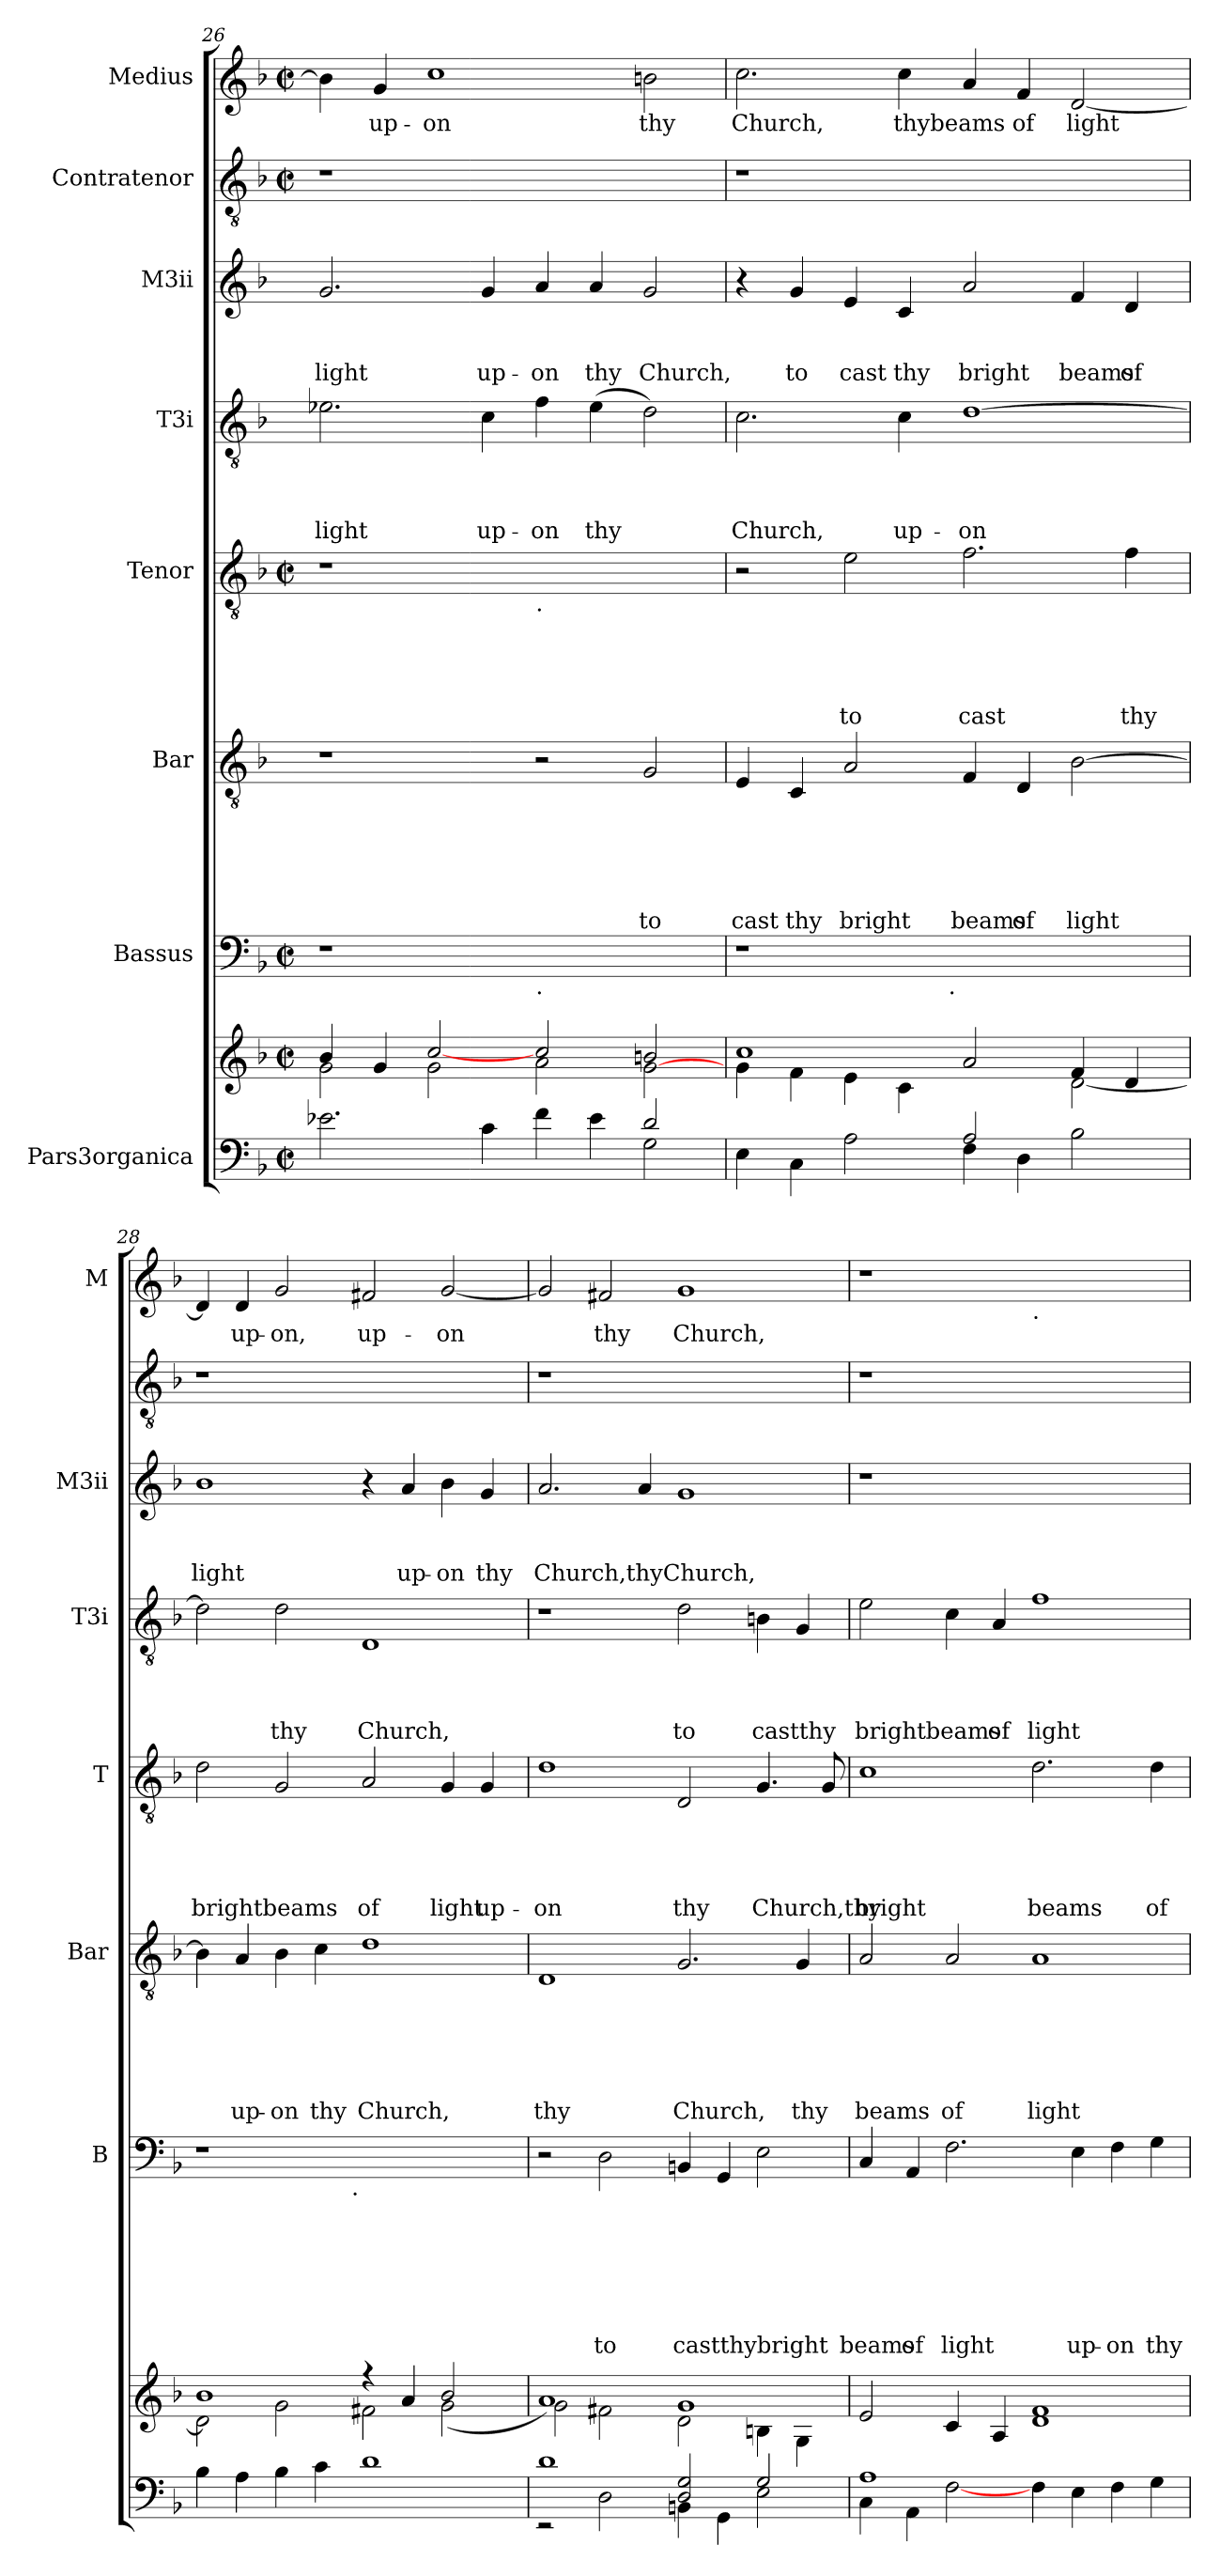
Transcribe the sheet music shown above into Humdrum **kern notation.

**kern	**kern	**kern	**text	**text	**text	**text	**text	**text	**text	**kern	**text	**text	**text	**text	**text	**text	**kern	**text	**text	**text	**text	**text	**kern	**text	**text	**text	**text	**kern	**text	**text	**text	**kern	**kern	**text
*part8	*part8	*part7	*part7	*part7	*part7	*part7	*part7	*part7	*part7	*part6	*part6	*part6	*part6	*part6	*part6	*part6	*part5	*part5	*part5	*part5	*part5	*part5	*part4	*part4	*part4	*part4	*part4	*part3	*part3	*part3	*part3	*part2	*part1	*part1
*staff9	*staff8	*staff7	*staff7	*staff7	*staff7	*staff7	*staff7	*staff7	*staff7	*staff6	*staff6	*staff6	*staff6	*staff6	*staff6	*staff6	*staff5	*staff5	*staff5	*staff5	*staff5	*staff5	*staff4	*staff4	*staff4	*staff4	*staff4	*staff3	*staff3	*staff3	*staff3	*staff2	*staff1	*staff1
*I"Pars3organica	*	*I"Bassus	*	*	*	*	*	*	*	*I"Bar	*	*	*	*	*	*	*I"Tenor	*	*	*	*	*	*I"T3i	*	*	*	*	*I"M3ii	*	*	*	*I"Contratenor	*I"Medius	*
*	*	*I'B	*	*	*	*	*	*	*	*I'Bar	*	*	*	*	*	*	*I'T	*	*	*	*	*	*I'T3i	*	*	*	*	*I'M3ii	*	*	*	*	*I'M	*
!!LO:PB:g=z
*clefF4	*clefG2	*clefF4	*	*	*	*	*	*	*	*clefGv2	*	*	*	*	*	*	*clefGv2	*	*	*	*	*	*clefGv2	*	*	*	*	*clefG2	*	*	*	*clefGv2	*clefG2	*
*k[b-]	*k[b-]	*k[b-]	*	*	*	*	*	*	*	*k[b-]	*	*	*	*	*	*	*k[b-]	*	*	*	*	*	*k[b-]	*	*	*	*	*k[b-]	*	*	*	*k[b-]	*k[b-]	*
*F:	*F:	*F:	*	*	*	*	*	*	*	*F:	*	*	*	*	*	*	*F:	*	*	*	*	*	*F:	*	*	*	*	*F:	*	*	*	*F:	*F:	*
*M2/2	*M2/2	*M2/2	*	*	*	*	*	*	*	*	*	*	*	*	*	*	*M2/2	*	*	*	*	*	*	*	*	*	*	*	*	*	*	*M2/2	*M2/2	*
*met(c|)	*met(c|)	*met(c|)	*	*	*	*	*	*	*	*	*	*	*	*	*	*	*met(c|)	*	*	*	*	*	*	*	*	*	*	*	*	*	*	*met(c|)	*met(c|)	*
=26	=26	=26	=26	=26	=26	=26	=26	=26	=26	=26	=26	=26	=26	=26	=26	=26	=26	=26	=26	=26	=26	=26	=26	=26	=26	=26	=26	=26	=26	=26	=26	=26	=26	=26
*^	*^	*	*	*	*	*	*	*	*	*	*	*	*	*	*	*	*	*	*	*	*	*	*	*	*	*	*	*	*	*	*	*	*	*
!	!	!	!	!	!	!	!	!	!	!	!	!	!	!	!	!	!	!	!	!	!	!	!	!	!	!	!	!	!LO:LY:b	!	!	!	!LO:LY:b	!	!	!
2.e-X\	1.ryy	2g\	4b-/	1r	.	.	.	.	.	.	.	1r	.	.	.	.	.	.	1r	.	.	.	.	.	2.e-X\	.	.	.	light	2.g/	.	.	light	1r	4b-\]	.
!	!	!	!	!	!	!	!	!	!	!	!	!	!	!	!	!	!	!	!	!	!	!	!	!	!	!	!	!	!	!	!	!	!	!	!	!LO:LY:b
.	.	.	4g/	.	.	.	.	.	.	.	.	.	.	.	.	.	.	.	.	.	.	.	.	.	.	.	.	.	.	.	.	.	.	.	4g/	up-
!	!	!	!	!	!	!	!	!	!	!	!	!	!	!	!	!	!	!	!	!	!	!	!	!	!	!	!	!	!	!	!	!	!	!	!	!LO:LY:b:rj
.	.	2g\	[>2cc/	.	.	.	.	.	.	.	.	.	.	.	.	.	.	.	.	.	.	.	.	.	.	.	.	.	.	.	.	.	.	.	1cc	-on
!	!	!	!	!	!	!	!	!	!	!	!	!	!	!	!	!	!	!	!	!	!	!	!	!	!	!	!	!	!LO:LY:b	!	!	!	!LO:LY:b	!	!	!
4c\	.	.	.	.	.	.	.	.	.	.	.	.	.	.	.	.	.	.	.	.	.	.	.	.	4c\	.	.	.	up-	4g/	.	.	up-	.	.	.
!	!	!	!	!	!	!	!	!	!	!	!	!	!	!	!	!	!	!	!LO:TX:b:t=.	!	!	!	!	!	!	!	!	!	!	!	!	!	!	!	!	!
!	!	!	!	!LO:TX:b:t=.	!	!	!	!	!	!	!	!	!	!	!	!	!	!	!	!	!	!	!	!	!	!	!	!	!	!	!	!	!	!	!	!
!	!	!	!	!	!	!	!	!	!	!	!	!	!	!	!	!	!	!	!	!	!	!	!	!	!	!	!	!	!LO:LY:b:rj	!	!	!	!LO:LY:b:rj	!	!	!
4f\	.	2a\	2cc/	1ryy	.	.	.	.	.	.	.	2r	.	.	.	.	.	.	1ryy	.	.	.	.	.	4f\	.	.	.	-on	4a/	.	.	-on	1ryy	.	.
!	!	!	!	!	!	!	!	!	!	!	!	!	!	!	!	!	!	!	!	!	!	!	!	!	!	!	!	!	!LO:LY:b	!	!	!	!LO:LY:b	!	!	!
4e-\	.	.	.	.	.	.	.	.	.	.	.	.	.	.	.	.	.	.	.	.	.	.	.	.	(>4e-\	.	.	.	thy	4a/	.	.	thy	.	.	.
!	!	!	!	!	!	!	!	!	!	!	!	!	!	!	!	!	!	!LO:LY:b	!	!	!	!	!	!	!	!	!	!	!	!	!	!	!LO:LY:b	!	!	!LO:LY:b
2G\	2d/	[<2g\	2bn/	.	.	.	.	.	.	.	.	2G/	.	.	.	.	.	to	.	.	.	.	.	.	2d\)	.	.	.	.	2g/	.	.	Church,	.	2bn\	thy
=27	=27	=27	=27	=27	=27	=27	=27	=27	=27	=27	=27	=27	=27	=27	=27	=27	=27	=27	=27	=27	=27	=27	=27	=27	=27	=27	=27	=27	=27	=27	=27	=27	=27	=27	=27	=27
!	!	!	!	!	!	!	!	!	!	!	!	!	!	!	!	!	!	!LO:LY:b	!	!	!	!	!	!	!	!	!	!	!LO:LY:b	!	!	!	!	!	!	!LO:LY:b
*	*	*	*	*^	*	*	*	*	*	*	*	*	*	*	*	*	*	*	*	*	*	*	*	*	*	*	*	*	*	*	*	*	*	*	*	*
4E\	1ryy	1cc	4g\	1r	2ryy	.	.	.	.	.	.	.	4E/	.	.	.	.	.	cast	2r	.	.	.	.	.	2.c\	.	.	.	Church,	4r	.	.	.	1r	2.cc\	Church,
!	!	!	!	!	!	!	!	!	!	!	!	!	!	!	!	!	!	!	!LO:LY:b	!	!	!	!	!	!	!	!	!	!	!	!	!	!	!LO:LY:b	!	!	!
4C\	.	.	4f\	.	.	.	.	.	.	.	.	.	4C/	.	.	.	.	.	thy	.	.	.	.	.	.	.	.	.	.	.	4g/	.	.	to	.	.	.
!	!	!	!	!	!	!	!	!	!	!	!	!	!	!	!	!	!	!	!LO:LY:b	!	!	!	!	!	!LO:LY:b	!	!	!	!	!	!	!	!	!LO:LY:b	!	!	!
2A\	.	.	4e\	.	4...ryy	.	.	.	.	.	.	.	2A/	.	.	.	.	.	bright	2e\	.	.	.	.	to	.	.	.	.	.	4e/	.	.	cast	.	.	.
!	!	!	!	!	!	!	!	!	!	!	!	!	!	!	!	!	!	!	!	!	!	!	!	!	!	!	!	!	!	!LO:LY:b	!	!	!	!LO:LY:b	!	!	!LO:LY:b
.	.	.	4c\	.	.	.	.	.	.	.	.	.	.	.	.	.	.	.	.	.	.	.	.	.	.	4c\	.	.	.	up-	4c/	.	.	thy	.	4cc\	thybeams
!	!	!	!	!	!LO:TX:b:t=.	!	!	!	!	!	!	!	!	!	!	!	!	!	!	!	!	!	!	!	!	!	!	!	!	!	!	!	!	!	!	!	!
.	.	.	.	.	1ryy	.	.	.	.	.	.	.	.	.	.	.	.	.	.	.	.	.	.	.	.	.	.	.	.	.	.	.	.	.	.	.	.
!	!	!	!	!	!	!	!	!	!	!	!	!	!	!	!	!	!	!	!LO:LY:b	!	!	!	!	!	!LO:LY:b	!	!	!	!	!LO:LY:b	!	!	!	!LO:LY:b	!	!	!
4F\	2A/	2a/	2ryy	1ryy	.	.	.	.	.	.	.	.	4F/	.	.	.	.	.	beams	2.f\	.	.	.	.	cast	[>1d	.	.	.	-on	2a/	.	.	bright	1ryy	4a/	.
!	!	!	!	!	!	!	!	!	!	!	!	!	!	!	!	!	!	!	!LO:LY:b	!	!	!	!	!	!	!	!	!	!	!	!	!	!	!	!	!	!LO:LY:b
4D\	.	.	.	.	.	.	.	.	.	.	.	.	4D/	.	.	.	.	.	of	.	.	.	.	.	.	.	.	.	.	.	.	.	.	.	.	4f/	of
!	!	!	!	!	!	!	!	!	!	!	!	!	!	!	!	!	!	!	!LO:LY:b	!	!	!	!	!	!	!	!	!	!	!	!	!	!	!LO:LY:b	!	!	!LO:LY:b
2B-\	2ryy	4f/	[<2d\	.	.	.	.	.	.	.	.	.	[>2B-\	.	.	.	.	.	light	.	.	.	.	.	.	.	.	.	.	.	4f/	.	.	beams	.	[<2d/	light
!	!	!	!	!	!	!	!	!	!	!	!	!	!	!	!	!	!	!	!	!	!	!	!	!	!LO:LY:b	!	!	!	!	!	!	!	!	!LO:LY:b	!	!	!
.	.	4d/	.	.	.	.	.	.	.	.	.	.	.	.	.	.	.	.	.	4f\	.	.	.	.	thy	.	.	.	.	.	4d/	.	.	of	.	.	.
.	.	.	.	.	32ryy	.	.	.	.	.	.	.	.	.	.	.	.	.	.	.	.	.	.	.	.	.	.	.	.	.	.	.	.	.	.	.	.
=28	=28	=28	=28	=28	=28	=28	=28	=28	=28	=28	=28	=28	=28	=28	=28	=28	=28	=28	=28	=28	=28	=28	=28	=28	=28	=28	=28	=28	=28	=28	=28	=28	=28	=28	=28	=28	=28
!	!	!	!	!	!	!	!	!	!	!	!	!	!	!	!	!	!	!	!	!	!	!	!	!	!LO:LY:b	!	!	!	!	!	!	!	!	!LO:LY:b	!	!	!
*v	*v	*	*	*	*	*	*	*	*	*	*	*	*	*	*	*	*	*	*	*	*	*	*	*	*	*	*	*	*	*	*	*	*	*	*	*	*
4B-\	1b-	2d\]	1r	2ryy	.	.	.	.	.	.	.	4B-\]	.	.	.	.	.	.	2d\	.	.	.	.	brightbeams	2d\]	.	.	.	.	1b-	.	.	light	1r	4d/]	.
!	!	!	!	!	!	!	!	!	!	!	!	!	!	!	!	!	!	!LO:LY:b	!	!	!	!	!	!	!	!	!	!	!	!	!	!	!	!	!	!LO:LY:b
4A\	.	.	.	.	.	.	.	.	.	.	.	4A/	.	.	.	.	.	up-	.	.	.	.	.	.	.	.	.	.	.	.	.	.	.	.	4d/	up-
!	!	!	!	!	!	!	!	!	!	!	!	!	!	!	!	!	!	!LO:LY:b:rj	!	!	!	!	!	!	!	!	!	!	!LO:LY:b	!	!	!	!	!	!	!LO:LY:b
4B-\	.	2g\	.	4...ryy	.	.	.	.	.	.	.	4B-\	.	.	.	.	.	-on	2G/	.	.	.	.	.	2d\	.	.	.	thy	.	.	.	.	.	2g/	-on,
!	!	!	!	!	!	!	!	!	!	!	!	!	!	!	!	!	!	!LO:LY:b	!	!	!	!	!	!	!	!	!	!	!	!	!	!	!	!	!	!
4c\	.	.	.	.	.	.	.	.	.	.	.	4c\	.	.	.	.	.	thy	.	.	.	.	.	.	.	.	.	.	.	.	.	.	.	.	.	.
!	!	!	!	!LO:TX:b:t=.	!	!	!	!	!	!	!	!	!	!	!	!	!	!	!	!	!	!	!	!	!	!	!	!	!	!	!	!	!	!	!	!
.	.	.	.	1ryy	.	.	.	.	.	.	.	.	.	.	.	.	.	.	.	.	.	.	.	.	.	.	.	.	.	.	.	.	.	.	.	.
!	!	!	!	!	!	!	!	!	!	!	!	!	!	!	!	!	!	!LO:LY:b	!	!	!	!	!	!LO:LY:b	!	!	!	!	!LO:LY:b	!	!	!	!	!	!	!LO:LY:b
1d	4ree	2f#X\	1ryy	.	.	.	.	.	.	.	.	1d	.	.	.	.	.	Church,	2A/	.	.	.	.	of	1D	.	.	.	Church,	4r	.	.	.	1ryy	2f#X/	up-
!	!	!	!	!	!	!	!	!	!	!	!	!	!	!	!	!	!	!	!	!	!	!	!	!	!	!	!	!	!	!	!	!	!LO:LY:b	!	!	!
.	4a/	.	.	.	.	.	.	.	.	.	.	.	.	.	.	.	.	.	.	.	.	.	.	.	.	.	.	.	.	4a/	.	.	up-	.	.	.
!	!	!	!	!	!	!	!	!	!	!	!	!	!	!	!	!	!	!	!	!	!	!	!	!LO:LY:b	!	!	!	!	!	!	!	!	!LO:LY:b:rj	!	!	!LO:LY:b
.	2b-/	(<2g\	.	.	.	.	.	.	.	.	.	.	.	.	.	.	.	.	4G/	.	.	.	.	light	.	.	.	.	.	4b-\	.	.	-on	.	[<2g/	-on
!	!	!	!	!	!	!	!	!	!	!	!	!	!	!	!	!	!	!	!	!	!	!	!	!LO:LY:b	!	!	!	!	!	!	!	!	!LO:LY:b	!	!	!
.	.	.	.	.	.	.	.	.	.	.	.	.	.	.	.	.	.	.	4G/	.	.	.	.	up-	.	.	.	.	.	4g/	.	.	thy	.	.	.
.	.	.	.	32ryy	.	.	.	.	.	.	.	.	.	.	.	.	.	.	.	.	.	.	.	.	.	.	.	.	.	.	.	.	.	.	.	.
=29	=29	=29	=29	=29	=29	=29	=29	=29	=29	=29	=29	=29	=29	=29	=29	=29	=29	=29	=29	=29	=29	=29	=29	=29	=29	=29	=29	=29	=29	=29	=29	=29	=29	=29	=29	=29
*^	*	*	*	*	*	*	*	*	*	*	*	*	*	*	*	*	*	*	*	*	*	*	*	*	*	*	*	*	*	*	*	*	*	*	*	*
!	!	!	!	!	!	!	!	!	!	!	!	!	!	!	!	!	!	!	!LO:LY:b	!	!	!	!	!	!LO:LY:b	!	!	!	!	!	!	!	!	!LO:LY:b	!	!	!
*	*	*	*	*v	*v	*	*	*	*	*	*	*	*	*	*	*	*	*	*	*	*	*	*	*	*	*	*	*	*	*	*	*	*	*	*	*	*
1d	2rEE	1a)	2g\	2r	.	.	.	.	.	.	.	1D	.	.	.	.	.	thy	1d	.	.	.	.	-on	1r	.	.	.	.	2.a/	.	.	Church,thyChurch,	1r	2g/]	.
!	!	!	!	!	!	!	!	!	!	!	!LO:LY:b	!	!	!	!	!	!	!	!	!	!	!	!	!	!	!	!	!	!	!	!	!	!	!	!	!LO:LY:b
.	2D\	.	2f#X\	2D\	.	.	.	.	.	.	to	.	.	.	.	.	.	.	.	.	.	.	.	.	.	.	.	.	.	.	.	.	.	.	2f#X/	thy
.	.	.	.	.	.	.	.	.	.	.	.	.	.	.	.	.	.	.	.	.	.	.	.	.	.	.	.	.	.	4a/	.	.	.	.	.	.
!	!	!	!	!	!	!	!	!	!	!	!LO:LY:b	!	!	!	!	!	!	!LO:LY:b	!	!	!	!	!	!LO:LY:b	!	!	!	!	!LO:LY:b	!	!	!	!	!	!	!LO:LY:b
4BBn\	2D/ 2G/	1g	2d\	4BBn/	.	.	.	.	.	.	castthybright	2.G/	.	.	.	.	.	Church,	2D/	.	.	.	.	thy	2d\	.	.	.	to	1g	.	.	.	1ryy	1g	Church,
4GG\	.	.	.	4GG/	.	.	.	.	.	.	.	.	.	.	.	.	.	.	.	.	.	.	.	.	.	.	.	.	.	.	.	.	.	.	.	.
!	!	!	!	!	!	!	!	!	!	!	!	!	!	!	!	!	!	!	!	!	!	!	!	!LO:LY:b	!	!	!	!	!LO:LY:b	!	!	!	!	!	!	!
2G/	2E\	.	4Bn\	2E\	.	.	.	.	.	.	.	.	.	.	.	.	.	.	4.G/	.	.	.	.	Church,thy	4Bn\	.	.	.	castthy	.	.	.	.	.	.	.
!	!	!	!	!	!	!	!	!	!	!	!	!	!	!	!	!	!	!LO:LY:b	!	!	!	!	!	!	!	!	!	!	!	!	!	!	!	!	!	!
.	.	.	4G\	.	.	.	.	.	.	.	.	4G/	.	.	.	.	.	thy	.	.	.	.	.	.	4G/	.	.	.	.	.	.	.	.	.	.	.
.	.	.	.	.	.	.	.	.	.	.	.	.	.	.	.	.	.	.	8G/	.	.	.	.	.	.	.	.	.	.	.	.	.	.	.	.	.
*	*	*v	*v	*	*	*	*	*	*	*	*	*	*	*	*	*	*	*	*	*	*	*	*	*	*	*	*	*	*	*	*	*	*	*	*	*
!!LO:PB:g=z
=30	=30	=30	=30	=30	=30	=30	=30	=30	=30	=30	=30	=30	=30	=30	=30	=30	=30	=30	=30	=30	=30	=30	=30	=30	=30	=30	=30	=30	=30	=30	=30	=30	=30	=30	=30
!	!	!	!	!	!	!	!	!	!	!LO:LY:b	!	!	!	!	!	!	!LO:LY:b	!	!	!	!	!	!LO:LY:b	!	!	!	!	!LO:LY:b	!	!	!	!	!	!	!
1A	4C\	2e/	4C/	.	.	.	.	.	.	beams	2A/	.	.	.	.	.	beams	1c	.	.	.	.	bright	2e\	.	.	.	bright	1r	.	.	.	1r	1r	.
!	!	!	!	!	!	!	!	!	!	!LO:LY:b	!	!	!	!	!	!	!	!	!	!	!	!	!	!	!	!	!	!	!	!	!	!	!	!	!
.	4AA\	.	4AA/	.	.	.	.	.	.	of	.	.	.	.	.	.	.	.	.	.	.	.	.	.	.	.	.	.	.	.	.	.	.	.	.
!	!	!	!	!	!	!	!	!	!	!LO:LY:b	!	!	!	!	!	!	!LO:LY:b	!	!	!	!	!	!	!	!	!	!	!LO:LY:b	!	!	!	!	!	!	!
.	[<2F\	4c/	2.F\	.	.	.	.	.	.	light	2A/	.	.	.	.	.	of	.	.	.	.	.	.	4c\	.	.	.	beams	.	.	.	.	.	.	.
!	!	!	!	!	!	!	!	!	!	!	!	!	!	!	!	!	!	!	!	!	!	!	!	!	!	!	!	!LO:LY:b	!	!	!	!	!	!	!
.	.	4A/	.	.	.	.	.	.	.	.	.	.	.	.	.	.	.	.	.	.	.	.	.	4A/	.	.	.	of	.	.	.	.	.	.	.
!	!	!	!	!	!	!	!	!	!	!	!	!	!	!	!	!	!	!	!	!	!	!	!	!	!	!	!	!	!	!	!	!	!	!LO:TX:b:t=.	!
!	!	!	!	!	!	!	!	!	!	!	!	!	!	!	!	!	!LO:LY:b	!	!	!	!	!	!LO:LY:b	!	!	!	!	!LO:LY:b	!	!	!	!	!	!	!
1ryy	4F\	1d 1f	.	.	.	.	.	.	.	.	1A	.	.	.	.	.	light	2.d\	.	.	.	.	beams	1f	.	.	.	light	1ryy	.	.	.	1ryy	1ryy	.
!	!	!	!	!	!	!	!	!	!	!LO:LY:b	!	!	!	!	!	!	!	!	!	!	!	!	!	!	!	!	!	!	!	!	!	!	!	!	!
.	4E\	.	4E\	.	.	.	.	.	.	up-	.	.	.	.	.	.	.	.	.	.	.	.	.	.	.	.	.	.	.	.	.	.	.	.	.
!	!	!	!	!	!	!	!	!	!	!LO:LY:b:rj	!	!	!	!	!	!	!	!	!	!	!	!	!	!	!	!	!	!	!	!	!	!	!	!	!
.	4F\	.	4F\	.	.	.	.	.	.	-on	.	.	.	.	.	.	.	.	.	.	.	.	.	.	.	.	.	.	.	.	.	.	.	.	.
!	!	!	!	!	!	!	!	!	!	!LO:LY:b	!	!	!	!	!	!	!	!	!	!	!	!	!LO:LY:b	!	!	!	!	!	!	!	!	!	!	!	!
.	4G\	.	4G\	.	.	.	.	.	.	thy	.	.	.	.	.	.	.	4d\	.	.	.	.	of	.	.	.	.	.	.	.	.	.	.	.	.
*v	*v	*	*	*	*	*	*	*	*	*	*	*	*	*	*	*	*	*	*	*	*	*	*	*	*	*	*	*	*	*	*	*	*	*	*
=	=	=	=	=	=	=	=	=	=	=	=	=	=	=	=	=	=	=	=	=	=	=	=	=	=	=	=	=	=	=	=	=	=	=
*-	*-	*-	*-	*-	*-	*-	*-	*-	*-	*-	*-	*-	*-	*-	*-	*-	*-	*-	*-	*-	*-	*-	*-	*-	*-	*-	*-	*-	*-	*-	*-	*-	*-	*-
